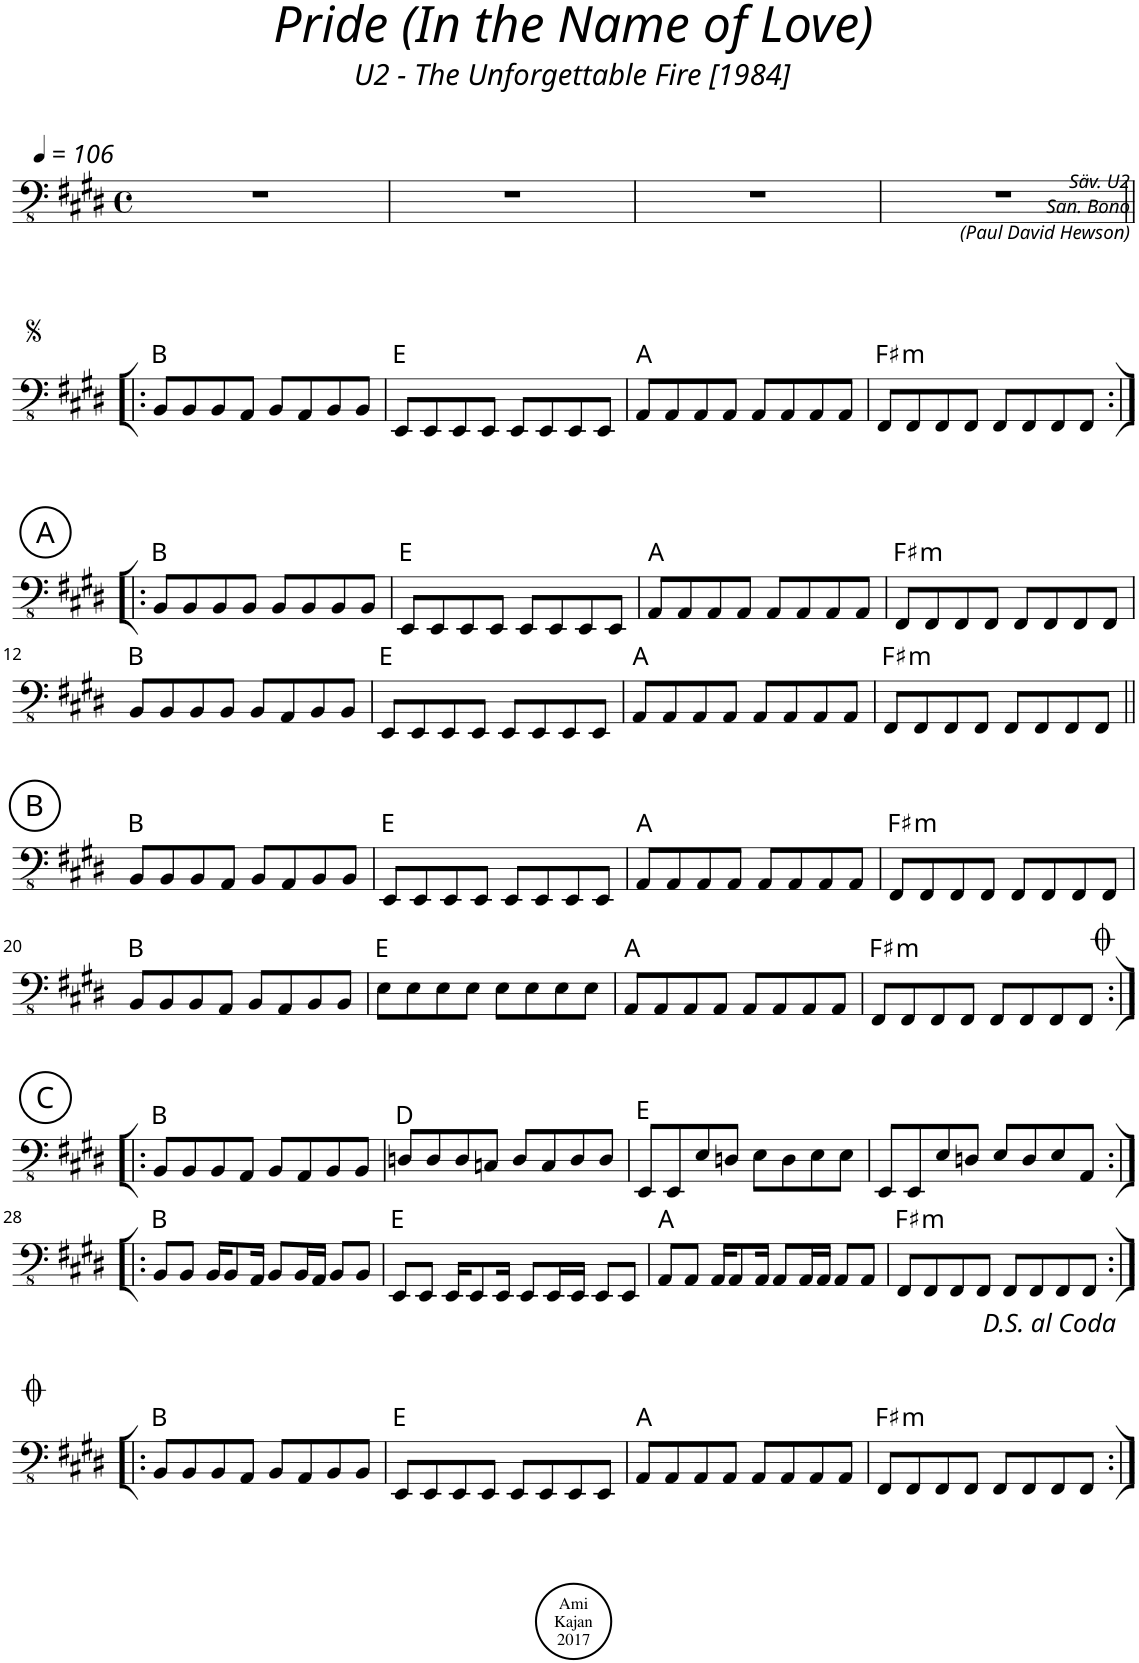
**kern	**harte
*part1	*part1
*staff1	*
*I"Akustinen basso	*
*I'Basso	*
*clefFv4	*
*k[f#c#g#d#]	*
*M4/4	*
*met(c)	*
*MM106	*
=	=
1r	.
=1	=1
1r	.
=2	=2
1r	.
=3	=3
1r	.
!!LO:LB:g=z
=4!|:	=4!|:
8BBB/L	B:maj
8BBB/	.
8BBB/	.
8AAA/J	.
8BBB/L	.
8AAA/	.
8BBB/	.
8BBB/J	.
=5	=5
8EEE/L	E:maj
8EEE/	.
8EEE/	.
8EEE/J	.
8EEE/L	.
8EEE/	.
8EEE/	.
8EEE/J	.
=6	=6
8AAA/L	A:maj
8AAA/	.
8AAA/	.
8AAA/J	.
8AAA/L	.
8AAA/	.
8AAA/	.
8AAA/J	.
=7	=7
!	!LO:H:kt=m
8FFF#/L	F#:min
8FFF#/	.
8FFF#/	.
8FFF#/J	.
8FFF#/L	.
8FFF#/	.
8FFF#/	.
8FFF#/J	.
!!LO:LB:g=z
!!LO:REH:place=s1:a:cj:enc=circle:fs=14:t=A
=8:|!|:	=8:|!|:
8BBB/L	B:maj
8BBB/	.
8BBB/	.
8BBB/J	.
8BBB/L	.
8BBB/	.
8BBB/	.
8BBB/J	.
=9	=9
8EEE/L	E:maj
8EEE/	.
8EEE/	.
8EEE/J	.
8EEE/L	.
8EEE/	.
8EEE/	.
8EEE/J	.
=10	=10
8AAA/L	A:maj
8AAA/	.
8AAA/	.
8AAA/J	.
8AAA/L	.
8AAA/	.
8AAA/	.
8AAA/J	.
=11	=11
!	!LO:H:kt=m
8FFF#/L	F#:min
8FFF#/	.
8FFF#/	.
8FFF#/J	.
8FFF#/L	.
8FFF#/	.
8FFF#/	.
8FFF#/J	.
!!LO:LB:g=z
=12	=12
8BBB/L	B:maj
8BBB/	.
8BBB/	.
8BBB/J	.
8BBB/L	.
8AAA/	.
8BBB/	.
8BBB/J	.
=13	=13
8EEE/L	E:maj
8EEE/	.
8EEE/	.
8EEE/J	.
8EEE/L	.
8EEE/	.
8EEE/	.
8EEE/J	.
=14	=14
8AAA/L	A:maj
8AAA/	.
8AAA/	.
8AAA/J	.
8AAA/L	.
8AAA/	.
8AAA/	.
8AAA/J	.
=15	=15
!	!LO:H:kt=m
8FFF#/L	F#:min
8FFF#/	.
8FFF#/	.
8FFF#/J	.
8FFF#/L	.
8FFF#/	.
8FFF#/	.
8FFF#/J	.
!!LO:LB:g=z
!!LO:REH:place=s1:a:cj:enc=circle:fs=14:t=B
=16||	=16||
8BBB/L	B:maj
8BBB/	.
8BBB/	.
8AAA/J	.
8BBB/L	.
8AAA/	.
8BBB/	.
8BBB/J	.
=17	=17
8EEE/L	E:maj
8EEE/	.
8EEE/	.
8EEE/J	.
8EEE/L	.
8EEE/	.
8EEE/	.
8EEE/J	.
=18	=18
8AAA/L	A:maj
8AAA/	.
8AAA/	.
8AAA/J	.
8AAA/L	.
8AAA/	.
8AAA/	.
8AAA/J	.
=19	=19
!	!LO:H:kt=m
8FFF#/L	F#:min
8FFF#/	.
8FFF#/	.
8FFF#/J	.
8FFF#/L	.
8FFF#/	.
8FFF#/	.
8FFF#/J	.
!!LO:LB:g=z
=20	=20
8BBB/L	B:maj
8BBB/	.
8BBB/	.
8AAA/J	.
8BBB/L	.
8AAA/	.
8BBB/	.
8BBB/J	.
=21	=21
8EE\L	E:maj
8EE\	.
8EE\	.
8EE\J	.
8EE\L	.
8EE\	.
8EE\	.
8EE\J	.
=22	=22
8AAA/L	A:maj
8AAA/	.
8AAA/	.
8AAA/J	.
8AAA/L	.
8AAA/	.
8AAA/	.
8AAA/J	.
=23	=23
!	!LO:H:kt=m
8FFF#/L	F#:min
8FFF#/	.
8FFF#/	.
8FFF#/J	.
8FFF#/L	.
8FFF#/	.
8FFF#/	.
8FFF#/J	.
!!LO:LB:g=z
!!LO:REH:place=s1:a:cj:enc=circle:fs=14:t=C
=24:|!|:	=24:|!|:
8BBB/L	B:maj
8BBB/	.
8BBB/	.
8AAA/J	.
8BBB/L	.
8AAA/	.
8BBB/	.
8BBB/J	.
=25	=25
8DDn/L	D:maj
8DD/	.
8DD/	.
8CCn/J	.
8DD/L	.
8CC/	.
8DD/	.
8DD/J	.
=26	=26
8EEE/L	E:maj
8EEE/	.
8EE/	.
8DDn/J	.
8EE\L	.
8DD\	.
8EE\	.
8EE\J	.
=27	=27
8EEE/L	.
8EEE/	.
8EE/	.
8DDn/J	.
8EE/L	.
8DD/	.
8EE/	.
8AAA/J	.
!!LO:LB:g=z
=28:|!|:	=28:|!|:
8BBB/L	B:maj
8BBB/J	.
16BBB/KL	.
8BBB/	.
16AAA/Jk	.
8BBB/L	.
16BBB/L	.
16AAA/JJ	.
8BBB/L	.
8BBB/J	.
=29	=29
8EEE/L	E:maj
8EEE/J	.
16EEE/KL	.
8EEE/	.
16EEE/Jk	.
8EEE/L	.
16EEE/L	.
16EEE/JJ	.
8EEE/L	.
8EEE/J	.
=30	=30
8AAA/L	A:maj
8AAA/J	.
16AAA/KL	.
8AAA/	.
16AAA/Jk	.
8AAA/L	.
16AAA/L	.
16AAA/JJ	.
8AAA/L	.
8AAA/J	.
=31	=31
!	!LO:H:kt=m
8FFF#/L	F#:min
8FFF#/	.
8FFF#/	.
8FFF#/J	.
8FFF#/L	.
8FFF#/	.
8FFF#/	.
8FFF#/J	.
!!LO:LB:g=z
=32:|!|:	=32:|!|:
8BBB/L	B:maj
8BBB/	.
8BBB/	.
8AAA/J	.
8BBB/L	.
8AAA/	.
8BBB/	.
8BBB/J	.
=33	=33
8EEE/L	E:maj
8EEE/	.
8EEE/	.
8EEE/J	.
8EEE/L	.
8EEE/	.
8EEE/	.
8EEE/J	.
=34	=34
8AAA/L	A:maj
8AAA/	.
8AAA/	.
8AAA/J	.
8AAA/L	.
8AAA/	.
8AAA/	.
8AAA/J	.
=35	=35
!	!LO:H:kt=m
8FFF#/L	F#:min
8FFF#/	.
8FFF#/	.
8FFF#/J	.
8FFF#/L	.
8FFF#/	.
8FFF#/	.
8FFF#/J	.
=:|!	=:|!
*-	*-
